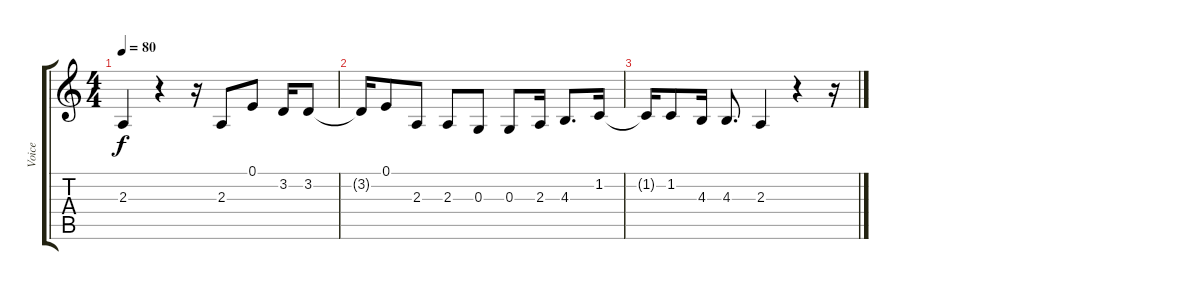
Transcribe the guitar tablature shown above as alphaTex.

\track ("Voice" "Voice") {instrument violin}
\staff {score tabs}
\tuning (E4 B3 G3 D3 A2 E2) {hide}
\ts (4 4)
\tempo 80
\clef g2
\ks c
2.3{t}.4{dy f} r.4 r.16 2.3.8 0.1.8 3.2.16 3.2.8 |
3.2{t}.16 0.1.8 2.3.8 2.3.8 0.3.8 0.3.8 2.3.16 4.3.8{d} 1.2.16 |
1.2{t}.16 1.2.8 4.3.16 4.3.8{d} 2.3.4 r.4 r.16
